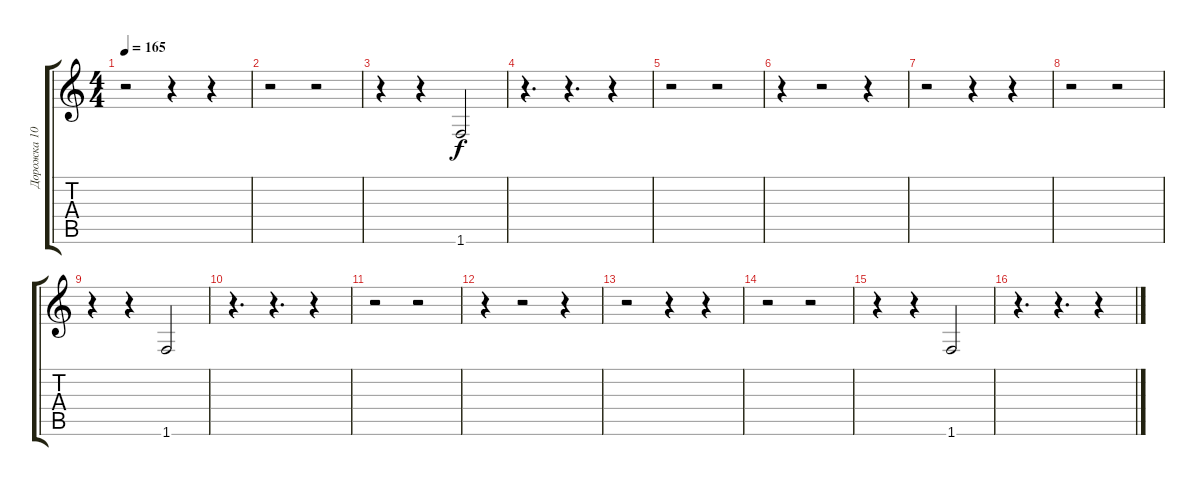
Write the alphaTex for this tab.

\track ("Дорожка 10" "Дорожка 10") {instrument slapbass1}
\staff {score tabs}
\tuning (E4 B3 G3 D3 A2 E2) {hide}
\ts (4 4)
\tempo 165
\clef g2
\ks c
r.2{dy f} r.4 r.4 |
r.2 r.2 |
r.4 r.4 1.6.2 |
r.4{d} r.4{d} r.4 |
r.2 r.2 |
r.4 r.2 r.4 |
r.2 r.4 r.4 |
r.2 r.2 |
r.4 r.4 1.6.2 |
r.4{d} r.4{d} r.4 |
r.2 r.2 |
r.4 r.2 r.4 |
r.2 r.4 r.4 |
r.2 r.2 |
r.4 r.4 1.6.2 |
r.4{d} r.4{d} r.4
